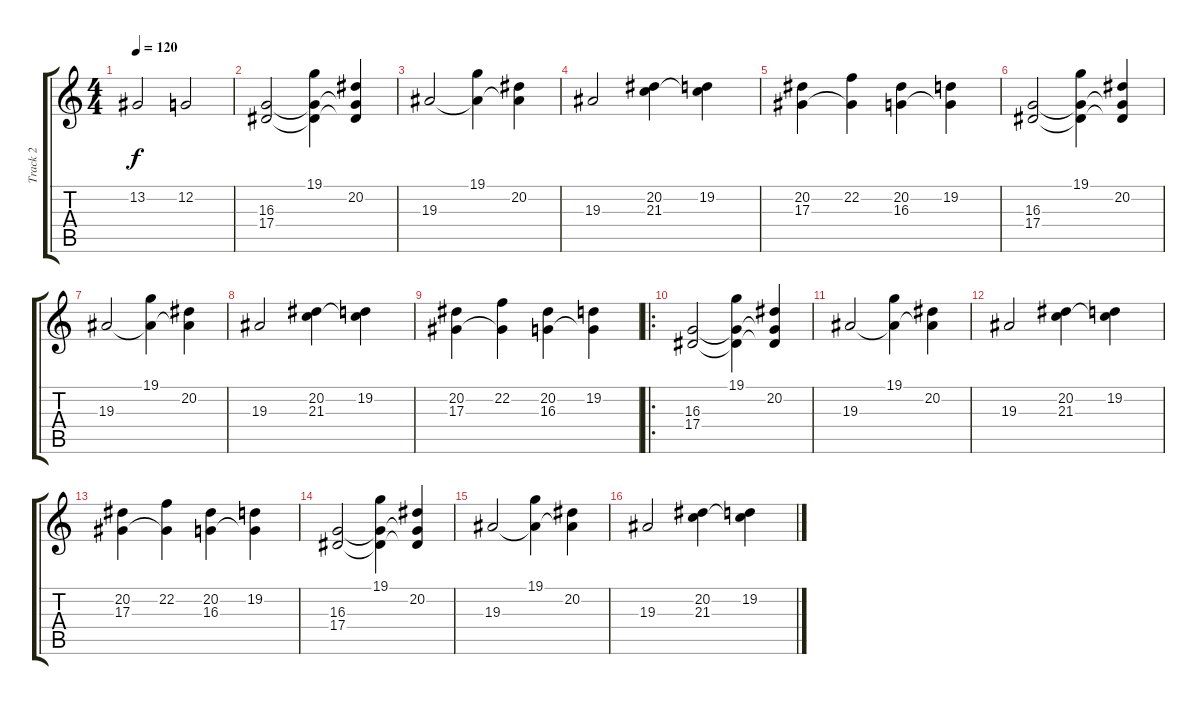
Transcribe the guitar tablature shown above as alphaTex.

\track ("Track 2" "Track 2") {instrument stringensemble1}
\staff {score tabs}
\tuning (C4 G3 Eb3 Bb2 F2 C2) {hide}
\ts (4 4)
\tempo 120
\clef g2
\ks c
13.2.2{dy f} 12.2.2 |
(16.3 17.4).2 (19.1 16.3{t} 17.4{t}).4 (20.2 16.3{t} 17.4{t}).4 |
19.3.2 (19.1 19.3{t}).4 (20.2 19.3{t}).4 |
19.3.2 (20.2 21.3).4 (19.2 21.3{t}).4 |
(20.2 17.3).4 (22.2 17.3{t}).4 (20.2 16.3).4 (19.2 16.3{t}).4 |
(16.3 17.4).2 (19.1 16.3{t} 17.4{t}).4 (20.2 16.3{t} 17.4{t}).4 |
19.3.2 (19.1 19.3{t}).4 (20.2 19.3{t}).4 |
19.3.2 (20.2 21.3).4 (19.2 21.3{t}).4 |
(20.2 17.3).4 (22.2 17.3{t}).4 (20.2 16.3).4 (19.2 16.3{t}).4 |
\ro
(16.3 17.4).2 (19.1 16.3{t} 17.4{t}).4 (20.2 16.3{t} 17.4{t}).4 |
19.3.2 (19.1 19.3{t}).4 (20.2 19.3{t}).4 |
19.3.2 (20.2 21.3).4 (19.2 21.3{t}).4 |
(20.2 17.3).4 (22.2 17.3{t}).4 (20.2 16.3).4 (19.2 16.3{t}).4 |
(16.3 17.4).2 (19.1 16.3{t} 17.4{t}).4 (20.2 16.3{t} 17.4{t}).4 |
19.3.2 (19.1 19.3{t}).4 (20.2 19.3{t}).4 |
19.3.2 (20.2 21.3).4 (19.2 21.3{t}).4
